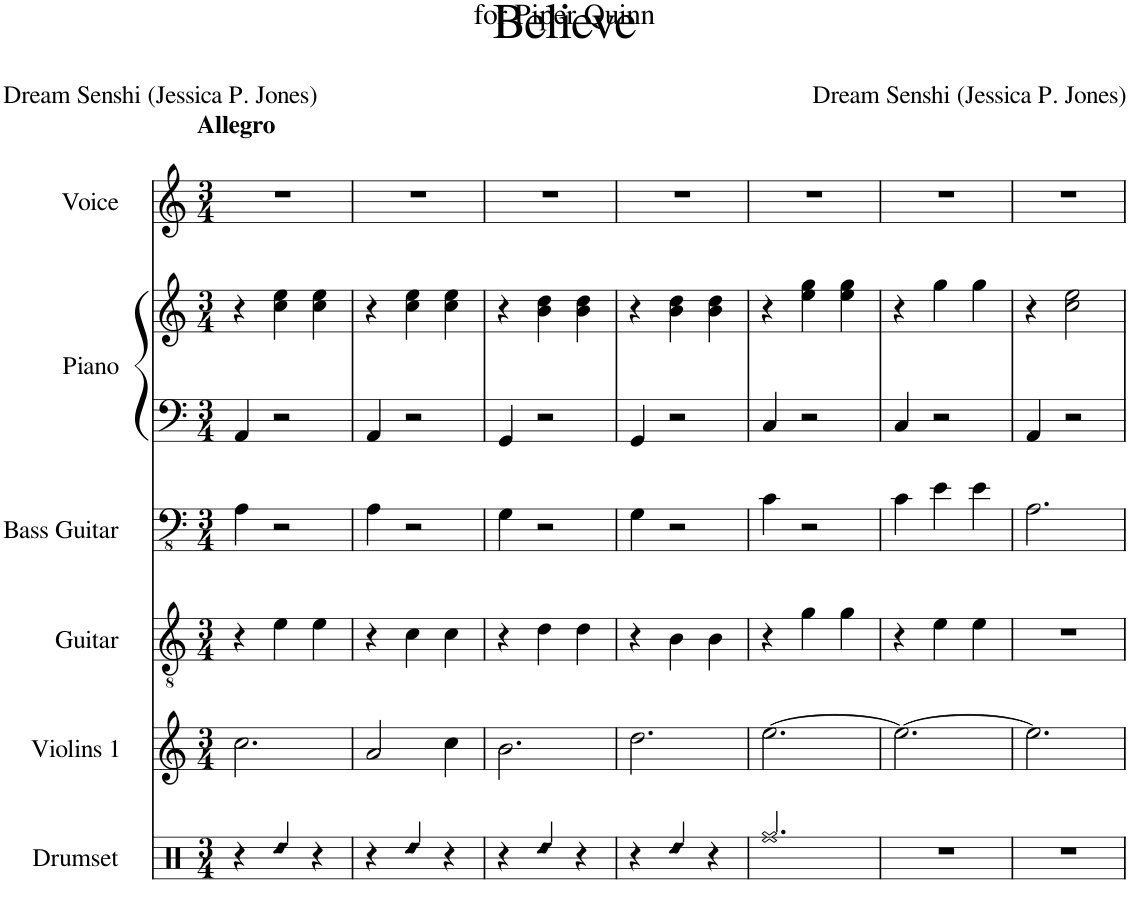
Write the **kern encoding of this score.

**kern	**kern	**kern	**kern	**kern	**kern	**kern
*part6	*part5	*part4	*part3	*part2	*part2	*part1
*staff7	*staff6	*staff5	*staff4	*staff3	*staff2	*staff1
*I"Drumset	*I"Violins 1	*I"Guitar	*I"Bass Guitar	*I"Piano	*	*I"Voice
*I'Drs.	*I'Vlns. 1	*I'Guit.	*I'B. Guit.	*I'Pno.	*	*I'Vo.
*clefX	*clefG2	*clefGv2	*clefFv4	*clefF4	*clefG2	*clefG2
*k[]	*k[]	*k[]	*k[]	*k[]	*k[]	*k[]
*M3/4	*M3/4	*M3/4	*M3/4	*M3/4	*M3/4	*M3/4
=1	=1	=1	=1	=1	=1	=1
!	!	!	!	!	!	!LO:TX:a:B:t=Allegro
4r	2.cc\	4r	4AA\	4AA/	4r	2.r
!LO:N:head=diamond	!	!	!	!	!	!
4Rdd/	.	4e\	2r	2r	4cc\ 4ee\	.
4r	.	4e\	.	.	4cc\ 4ee\	.
=2	=2	=2	=2	=2	=2	=2
4r	2a/	4r	4AA\	4AA/	4r	2.r
!LO:N:head=diamond	!	!	!	!	!	!
4Rdd/	.	4c\	2r	2r	4cc\ 4ee\	.
4r	4cc\	4c\	.	.	4cc\ 4ee\	.
=3	=3	=3	=3	=3	=3	=3
4r	2.b\	4r	4GG\	4GG/	4r	2.r
!LO:N:head=diamond	!	!	!	!	!	!
4Rdd/	.	4d\	2r	2r	4b\ 4dd\	.
4r	.	4d\	.	.	4b\ 4dd\	.
=4	=4	=4	=4	=4	=4	=4
4r	2.dd\	4r	4GG\	4GG/	4r	2.r
!LO:N:head=diamond	!	!	!	!	!	!
4Rdd/	.	4B\	2r	2r	4b\ 4dd\	.
4r	.	4B\	.	.	4b\ 4dd\	.
=5	=5	=5	=5	=5	=5	=5
2.Rff/	[2.ee\	4r	4C\	4C/	4r	2.r
.	.	4g\	2r	2r	4ee\ 4gg\	.
.	.	4g\	.	.	4ee\ 4gg\	.
=6	=6	=6	=6	=6	=6	=6
2.r	2.ee\_	4r	4C\	4C/	4r	2.r
.	.	4e\	4E\	2r	4gg\	.
.	.	4e\	4E\	.	4gg\	.
=7	=7	=7	=7	=7	=7	=7
2.r	2.ee\]	2.r	2.AA\	4AA/	4r	2.r
.	.	.	.	2r	2cc\ 2ee\	.
=	=	=	=	=	=	=
*-	*-	*-	*-	*-	*-	*-
